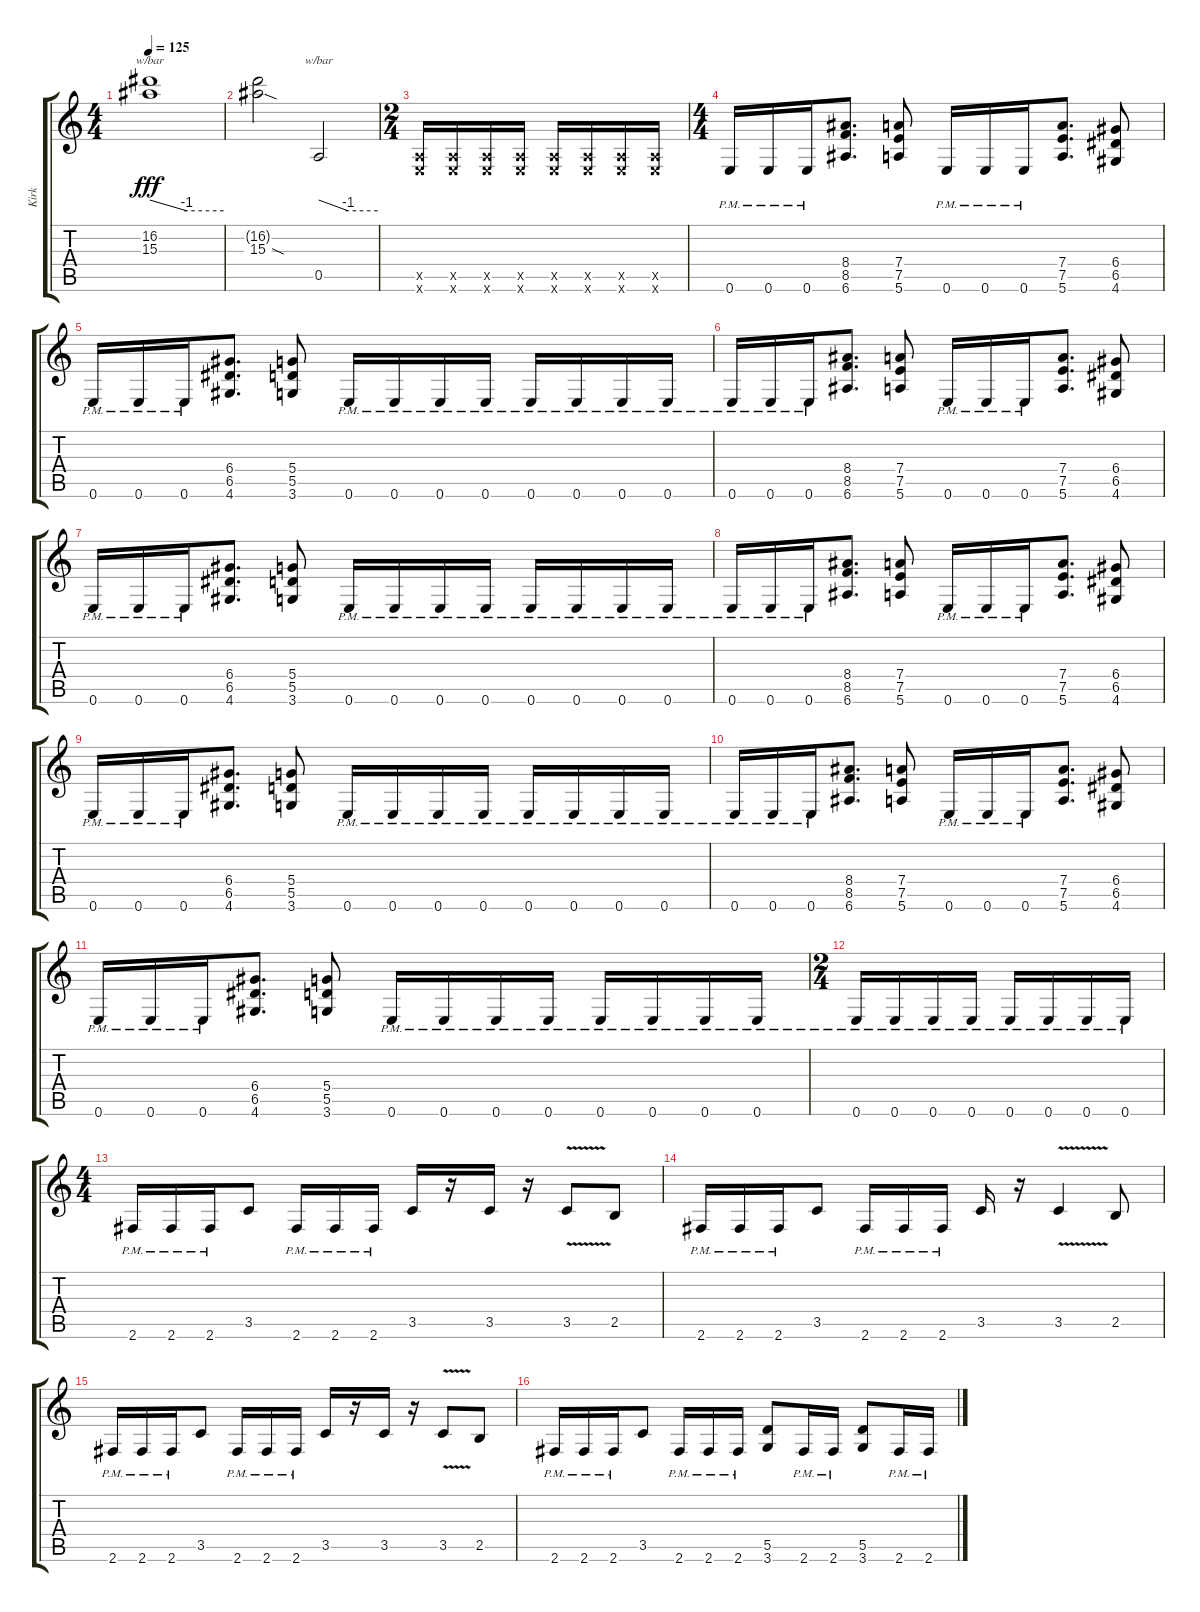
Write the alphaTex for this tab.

\track ("Kirk" "Kirk") {instrument distortionguitar}
\staff {score tabs}
\tuning (E4 B3 G3 D3 A2 E2) {hide}
\ts (4 4)
\tempo 125
\clef g2
\ks c
(16.2 15.3).1{tbe (custom default 0 0 30 -4 60 -4) dy fff} |
(16.2{t} 15.3{sod}).2 0.5.2{tbe (custom default 0 0 30 -4 60 -4)} |
\ts (2 4)
(0.5{x} 0.6{x}).16{balance 16} (0.5{x} 0.6{x}).16 (0.5{x} 0.6{x}).16 (0.5{x} 0.6{x}).16 (0.5{x} 0.6{x}).16 (0.5{x} 0.6{x}).16 (0.5{x} 0.6{x}).16 (0.5{x} 0.6{x}).16 |
\ts (4 4)
0.6{pm}.16 0.6{pm}.16 0.6{pm}.16 (8.4 8.5 6.6).8{d} (7.4 7.5 5.6).8 0.6{pm}.16 0.6{pm}.16 0.6{pm}.16 (7.4 7.5 5.6).8{d} (6.4 6.5 4.6).8 |
0.6{pm}.16 0.6{pm}.16 0.6{pm}.16 (6.4 6.5 4.6).8{d} (5.4 5.5 3.6).8 0.6{pm}.16 0.6{pm}.16 0.6{pm}.16 0.6{pm}.16 0.6{pm}.16 0.6{pm}.16 0.6{pm}.16 0.6{pm}.16 |
0.6{pm}.16 0.6{pm}.16 0.6{pm}.16 (8.4 8.5 6.6).8{d} (7.4 7.5 5.6).8 0.6{pm}.16 0.6{pm}.16 0.6{pm}.16 (7.4 7.5 5.6).8{d} (6.4 6.5 4.6).8 |
0.6{pm}.16 0.6{pm}.16 0.6{pm}.16 (6.4 6.5 4.6).8{d} (5.4 5.5 3.6).8 0.6{pm}.16 0.6{pm}.16 0.6{pm}.16 0.6{pm}.16 0.6{pm}.16 0.6{pm}.16 0.6{pm}.16 0.6{pm}.16 |
0.6{pm}.16 0.6{pm}.16 0.6{pm}.16 (8.4 8.5 6.6).8{d} (7.4 7.5 5.6).8 0.6{pm}.16 0.6{pm}.16 0.6{pm}.16 (7.4 7.5 5.6).8{d} (6.4 6.5 4.6).8 |
0.6{pm}.16 0.6{pm}.16 0.6{pm}.16 (6.4 6.5 4.6).8{d} (5.4 5.5 3.6).8 0.6{pm}.16 0.6{pm}.16 0.6{pm}.16 0.6{pm}.16 0.6{pm}.16 0.6{pm}.16 0.6{pm}.16 0.6{pm}.16 |
0.6{pm}.16 0.6{pm}.16 0.6{pm}.16 (8.4 8.5 6.6).8{d} (7.4 7.5 5.6).8 0.6{pm}.16 0.6{pm}.16 0.6{pm}.16 (7.4 7.5 5.6).8{d} (6.4 6.5 4.6).8 |
0.6{pm}.16 0.6{pm}.16 0.6{pm}.16 (6.4 6.5 4.6).8{d} (5.4 5.5 3.6).8 0.6{pm}.16 0.6{pm}.16 0.6{pm}.16 0.6{pm}.16 0.6{pm}.16 0.6{pm}.16 0.6{pm}.16 0.6{pm}.16 |
\ts (2 4)
0.6{pm}.16 0.6{pm}.16 0.6{pm}.16 0.6{pm}.16 0.6{pm}.16 0.6{pm}.16 0.6{pm}.16 0.6{pm}.16 |
\ts (4 4)
2.6{pm}.16 2.6{pm}.16 2.6{pm}.16 3.5.8 2.6{pm}.16 2.6{pm}.16 2.6{pm}.16 3.5.16 r.16 3.5.16 r.16 3.5{v}.8 2.5.8 |
2.6{pm}.16 2.6{pm}.16 2.6{pm}.16 3.5.8 2.6{pm}.16 2.6{pm}.16 2.6{pm}.16 3.5.16 r.16 3.5{v}.4 2.5.8 |
2.6{pm}.16 2.6{pm}.16 2.6{pm}.16 3.5.8 2.6{pm}.16 2.6{pm}.16 2.6{pm}.16 3.5.16 r.16 3.5.16 r.16 3.5{v}.8 2.5.8 |
2.6{pm}.16 2.6{pm}.16 2.6{pm}.16 3.5.8 2.6{pm}.16 2.6{pm}.16 2.6{pm}.16 (5.5 3.6).8 2.6{pm}.16 2.6{pm}.16 (5.5 3.6).8 2.6{pm}.16 2.6{pm}.16
